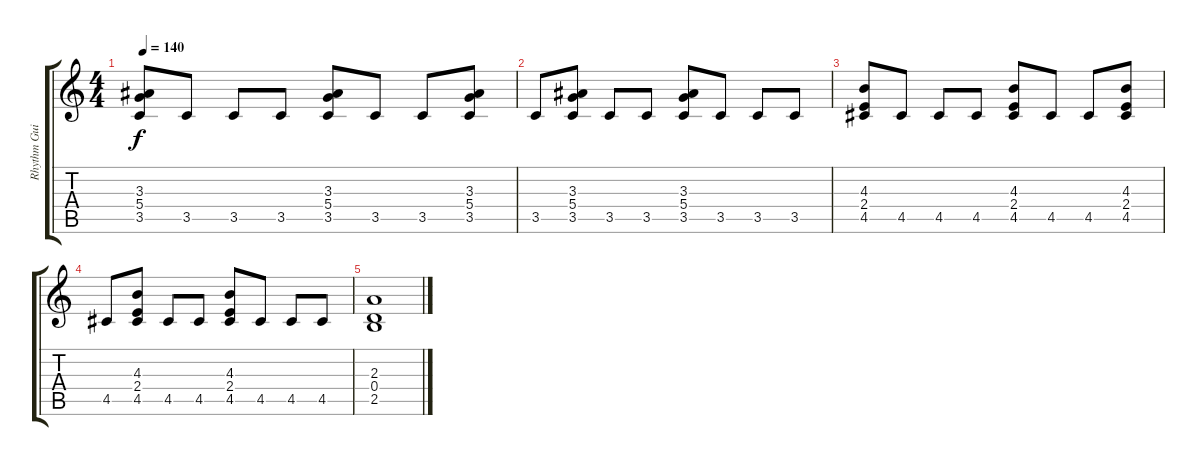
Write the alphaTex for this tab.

\track ("Rhythm Guitar" "Rhythm Gui") {instrument distortionguitar}
\staff {score tabs}
\tuning (E4 B3 G3 D3 A2 E2) {hide}
\ts (4 4)
\tempo 140
\clef g2
\ks c
(3.3 5.4 3.5).8{dy f} 3.5.8 3.5.8 3.5.8 (3.3 5.4 3.5).8 3.5.8 3.5.8 (3.3 5.4 3.5).8 |
3.5.8 (3.3 5.4 3.5).8 3.5.8 3.5.8 (3.3 5.4 3.5).8 3.5.8 3.5.8 3.5.8 |
(4.3 2.4 4.5).8 4.5.8 4.5.8 4.5.8 (4.3 2.4 4.5).8 4.5.8 4.5.8 (4.3 2.4 4.5).8 |
4.5.8 (4.3 2.4 4.5).8 4.5.8 4.5.8 (4.3 2.4 4.5).8 4.5.8 4.5.8 4.5.8 |
(2.3 0.4 2.5).1
